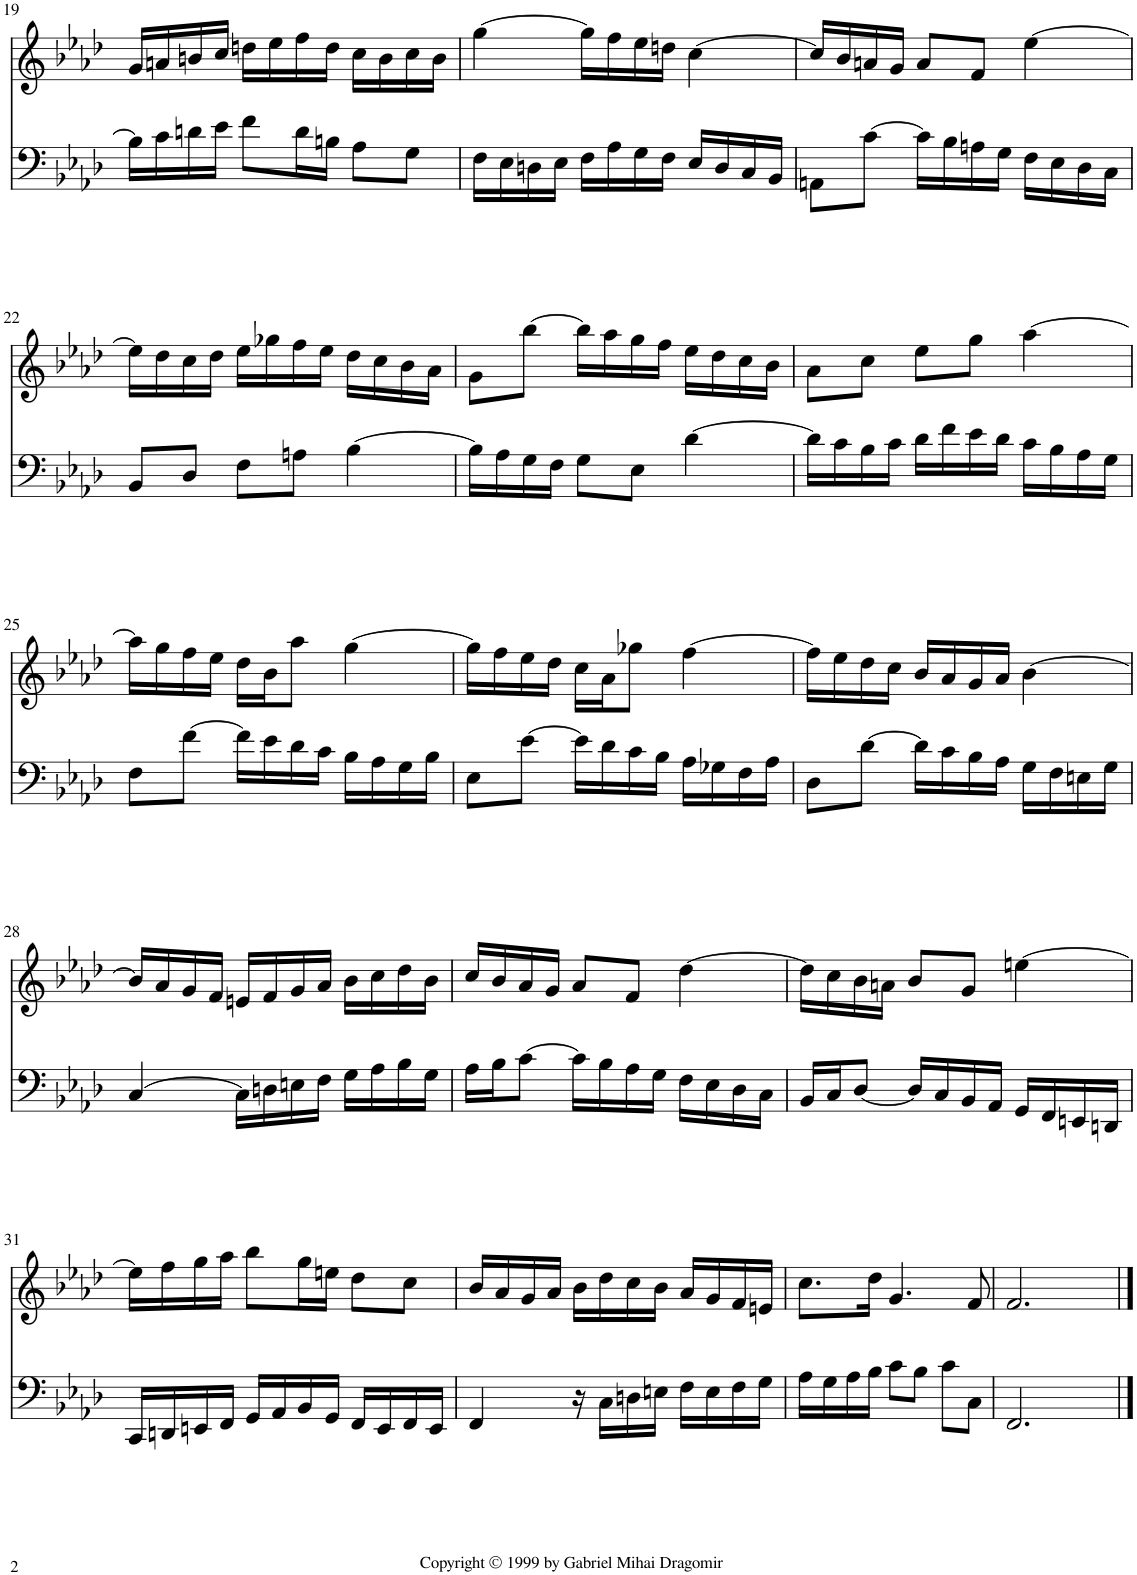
**kern	**kern
*part2	*part1
*staff2	*staff1
*I"Left Hand	*I"Right Hand
!!LO:PB:g=z
*clefF4	*clefG2
*k[b-e-a-d-]	*k[b-e-a-d-]
*M3/4	*M3/4
=19	=19
16B\LL]	16g/LL
16c\	16an/
16dn\	16bn/
16e-\JJ	16cc/JJ
8f\L	16ddn\LL
.	16ee-\
16d\L	16ff\
16Bn\JJ	16dd\JJ
8A-\L	16cc\LL
.	16b\
8G\J	16cc\
.	16b\JJ
=20	=20
16F\LL	[4gg\
16E-\	.
16Dn\	.
16E-\JJ	.
16F\LL	16gg\LL]
16A-\	16ff\
16G\	16ee-\
16F\JJ	16ddn\JJ
16E-/LL	[4cc\
16D/	.
16C/	.
16BB-/JJ	.
=21	=21
8AAn\L	16cc/LL]
.	16b-/
[8c\J	16an/
.	16g/JJ
16c\LL]	8a/L
16B-\	.
16An\	8f/J
16G\JJ	.
16F\LL	[4ee-\
16E-\	.
16D-\	.
16C\JJ	.
!!LO:LB:g=z
=22	=22
8BB-/L	16ee-\LL]
.	16dd-\
8D-/J	16cc\
.	16dd-\JJ
8F\L	16ee-\LL
.	16gg-X\
8An\J	16ff\
.	16ee-\JJ
[4B-\	16dd-\LL
.	16cc\
.	16b-\
.	16a-\JJ
=23	=23
16B-\LL]	8g\L
16A-\	.
16G\	[8bb-\J
16F\JJ	.
8G\L	16bb-\LL]
.	16aa-\
8E-\J	16gg\
.	16ff\JJ
[4d-\	16ee-\LL
.	16dd-\
.	16cc\
.	16b-\JJ
=24	=24
16d-\LL]	8a-\L
16c\	.
16B-\	8cc\J
16c\JJ	.
16d-\LL	8ee-\L
16f\	.
16e-\	8gg\J
16d-\JJ	.
16c\LL	[4aa-\
16B-\	.
16A-\	.
16G\JJ	.
!!LO:LB:g=z
=25	=25
8F\L	16aa-\LL]
.	16gg\
[8f\J	16ff\
.	16ee-\JJ
16f\LL]	16dd-\LL
16e-\	16b-\J
16d-\	8aa-\J
16c\JJ	.
16B-\LL	[4gg\
16A-\	.
16G\	.
16B-\JJ	.
=26	=26
8E-\L	16gg\LL]
.	16ff\
[8e-\J	16ee-\
.	16dd-\JJ
16e-\LL]	16cc\LL
16d-\	16a-\J
16c\	8gg-X\J
16B-\JJ	.
16A-\LL	[4ff\
16G-X\	.
16F\	.
16A-\JJ	.
=27	=27
8D-\L	16ff\LL]
.	16ee-\
[8d-\J	16dd-\
.	16cc\JJ
16d-\LL]	16b-/LL
16c\	16a-/
16B-\	16g/
16A-\JJ	16a-/JJ
16G\LL	[4b-\
16F\	.
16En\	.
16G\JJ	.
!!LO:LB:g=z
=28	=28
[4C/	16b-/LL]
.	16a-/
.	16g/
.	16f/JJ
16C\LL]	16en/LL
16Dn\	16f/
16En\	16g/
16F\JJ	16a-/JJ
16G\LL	16b-\LL
16A-\	16cc\
16B-\	16dd-\
16G\JJ	16b-\JJ
=29	=29
16A-\LL	16cc/LL
16B-\J	16b-/
[8c\J	16a-/
.	16g/JJ
16c\LL]	8a-/L
16B-\	.
16A-\	8f/J
16G\JJ	.
16F\LL	[4dd-\
16E-\	.
16D-\	.
16C\JJ	.
=30	=30
16BB-/LL	16dd-\LL]
16C/J	16cc\
[8D-/J	16b-\
.	16an\JJ
16D-/LL]	8b-/L
16C/	.
16BB-/	8g/J
16AA-/JJ	.
16GG/LL	[4een\
16FF/	.
16EEn/	.
16DDn/JJ	.
!!LO:LB:g=z
=31	=31
16CC/LL	16ee\LL]
16DDn/	16ff\
16EEn/	16gg\
16FF/JJ	16aa-\JJ
16GG/LL	8bb-\L
16AA-/	.
16BB-/	16gg\L
16GG/JJ	16een\JJ
16FF/LL	8dd-\L
16EE/	.
16FF/	8cc\J
16EE/JJ	.
=32	=32
4FF/	16b-/LL
.	16a-/
.	16g/
.	16a-/JJ
16r	16b-\LL
16C\LL	16dd-\
16Dn\	16cc\
16En\JJ	16b-\JJ
16F\LL	16a-/LL
16E\	16g/
16F\	16f/
16G\JJ	16en/JJ
=33	=33
16A-\LL	8.cc\L
16G\	.
16A-\	.
16B-\JJ	16dd-\Jk
8c\L	4.g/
8B-\J	.
8c\L	.
8C\J	8f/
=34	=34
2.FF/	2.f/
==	==
*-	*-
